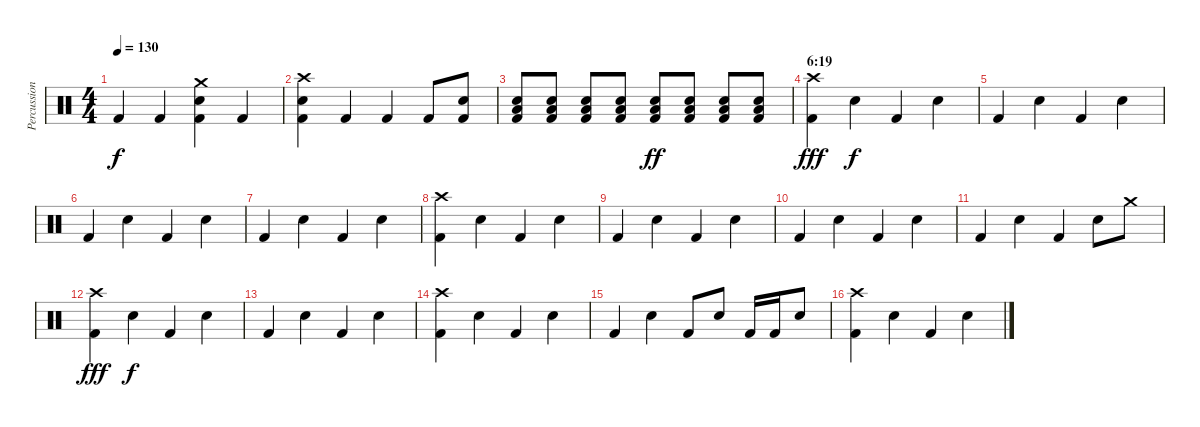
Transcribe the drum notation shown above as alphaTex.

\track ("Percussioni" "Percussion") {instrument percussion}
\staff {score}
\articulation defaults
\ts (4 4)
\tempo 130
\clef neutral
\ks c "Kick (hit) 2".4{dy f} "Kick (hit) 2".4
("Kick (hit) 2" "Snare (hit) 2" "Crash medium (hit)").4 "Kick (hit) 2".4 |
("Kick (hit) 2" "Snare (hit) 2" "Crash high (hit)").4 "Kick (hit) 2".4 "Kick (hit) 2".4 "Kick (hit) 2".8 ("Kick (hit) 2" "Snare (hit) 2").8 |
("Kick (hit) 2" "Snare (hit) 2" "Low Floor Tom (hit)").8 ("Kick (hit) 2" "Snare (hit) 2" "Low Floor Tom (hit)").8 ("Kick (hit) 2" "Snare (hit) 2" "Low Floor Tom (hit)").8 ("Kick (hit) 2" "Snare (hit) 2" "Low Floor Tom (hit)").8 ("Kick (hit) 2" "Snare (hit) 2" "Low Floor Tom (hit)").8{dy ff} ("Kick (hit) 2" "Snare (hit) 2" "Low Floor Tom (hit)").8 ("Kick (hit) 2" "Snare (hit) 2" "Low Floor Tom (hit)").8 ("Kick (hit) 2" "Snare (hit) 2" "Low Floor Tom (hit)").8 |
\section ("" "6:19")
("Kick (hit) 2" "Crash high (hit)").4{dy fff} "Snare (hit) 2".4{dy f} "Kick (hit) 2".4 "Snare (hit) 2".4 |
"Kick (hit) 2".4 "Snare (hit) 2".4 "Kick (hit) 2".4 "Snare (hit) 2".4 |
"Kick (hit) 2".4 "Snare (hit) 2".4 "Kick (hit) 2".4 "Snare (hit) 2".4 |
"Kick (hit) 2".4 "Snare (hit) 2".4 "Kick (hit) 2".4 "Snare (hit) 2".4 |
("Kick (hit) 2" "Crash high (hit)").4 "Snare (hit) 2".4 "Kick (hit) 2".4 "Snare (hit) 2".4 |
"Kick (hit) 2".4 "Snare (hit) 2".4 "Kick (hit) 2".4 "Snare (hit) 2".4 |
"Kick (hit) 2".4 "Snare (hit) 2".4 "Kick (hit) 2".4 "Snare (hit) 2".4 |
"Kick (hit) 2".4 "Snare (hit) 2".4 "Kick (hit) 2".4 "Snare (hit) 2".8 "Crash medium (hit)".8 |
("Kick (hit) 2" "Crash high (hit)").4{dy fff} "Snare (hit) 2".4{dy f} "Kick (hit) 2".4 "Snare (hit) 2".4 |
"Kick (hit) 2".4 "Snare (hit) 2".4 "Kick (hit) 2".4 "Snare (hit) 2".4 |
("Kick (hit) 2" "Crash high (hit)").4 "Snare (hit) 2".4 "Kick (hit) 2".4 "Snare (hit) 2".4 |
"Kick (hit) 2".4 "Snare (hit) 2".4 "Kick (hit) 2".8 "Snare (hit) 2".8 "Kick (hit) 2".16 "Kick (hit) 2".16 "Snare (hit) 2".8 |
("Kick (hit) 2" "Crash high (hit)").4 "Snare (hit) 2".4 "Kick (hit) 2".4 "Snare (hit) 2".4
